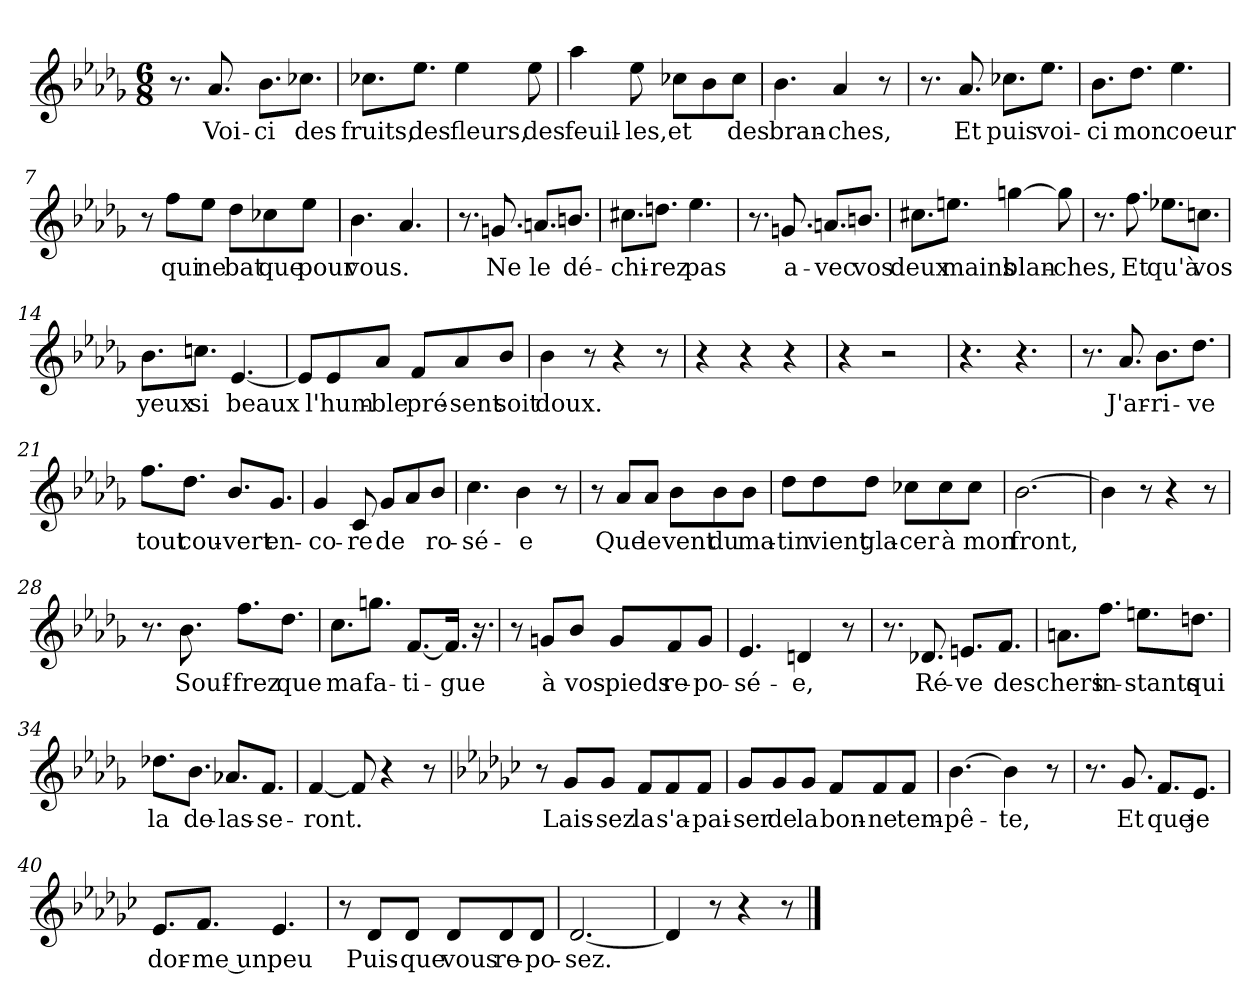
**kern	**text
*part1	*part1
*staff1	*staff1
*clefG2	*
*k[b-e-a-d-g-]	*
*M6/8	*
=1	=1
8.r	.
!	!LO:LY:b
8.a-/	Voi-
!	!LO:LY:b
8.b-\L	-ci
!	!LO:LY:b
8.cc-X\J	des
=2	=2
!	!LO:LY:b
8.cc-X\L	fruits,
!	!LO:LY:b
8.ee-\J	des
!	!LO:LY:b
4ee-\	fleurs,
!	!LO:LY:b
8ee-\	des
=3	=3
!	!LO:LY:b
4aa-\	feuil-
!	!LO:LY:b
8ee-\	-les,
!	!LO:LY:b
8cc-X\L	et
8b-\	.
!	!LO:LY:b
8cc-\J	des
=4	=4
!	!LO:LY:b
4.b-\	bran-
!	!LO:LY:b
4a-/	-ches,
8r	.
=5	=5
8.r	.
!	!LO:LY:b
8.a-/	Et
!	!LO:LY:b
8.cc-X\L	puis
!	!LO:LY:b
8.ee-\J	voi-
=6	=6
!	!LO:LY:b
8.b-\L	-ci
!	!LO:LY:b
8.dd-\J	mon
!	!LO:LY:b
4.ee-\	coeur
!!LO:LB:g=z
=7	=7
8r	.
!	!LO:LY:b
8ff\L	qui
!	!LO:LY:b
8ee-\J	ne
!	!LO:LY:b
8dd-\L	bat
!	!LO:LY:b
8cc-X\	que
!	!LO:LY:b
8ee-\J	pour
=8	=8
!	!LO:LY:b
4.b-\	vous.
4.a-/	.
=9	=9
8.r	.
!	!LO:LY:b
8.gn/	Ne
!	!LO:LY:b
8.an/L	le
!	!LO:LY:b
8.bn/J	dé-
=10	=10
!	!LO:LY:b
8.cc#X\L	-chi-
!	!LO:LY:b
8.ddn\J	-rez
!	!LO:LY:b
4.ee-\	pas
=11	=11
8.r	.
!	!LO:LY:b
8.gn/	a-
!	!LO:LY:b
8.an/L	-vec
!	!LO:LY:b
8.bn/J	vos
=12	=12
!	!LO:LY:b
8.cc#X\L	deux
!	!LO:LY:b
8.een\J	mains
!	!LO:LY:b
[4ggn\	blan-
!	!LO:LY:b
8gg\]	-ches,
!!LO:LB:g=z
=13	=13
8.r	.
!	!LO:LY:b
8.ff\	Et
!	!LO:LY:b
8.ee-X\L	qu'à
!	!LO:LY:b
8.ccn\J	vos
=14	=14
!	!LO:LY:b
8.b-\L	yeux
!	!LO:LY:b
8.ccn\J	si
!	!LO:LY:b
[4.e-/	beaux
=15	=15
8e-/L]	.
!	!LO:LY:b
8e-/	l'hum-
!	!LO:LY:b
8a-/J	-ble
!	!LO:LY:b
8f/L	pré-
!	!LO:LY:b
8a-/	-sent
!	!LO:LY:b
8b-/J	soit
=16	=16
!	!LO:LY:b
4b-\	doux.
8r	.
4r	.
8r	.
=17	=17
4r	.
4r	.
4r	.
=18	=18
4r	.
2r	.
=19	=19
4.r	.
4.r	.
=20	=20
8.r	.
!	!LO:LY:b
8.a-/	J'ar-
!	!LO:LY:b
8.b-\L	-ri-
!	!LO:LY:b
8.dd-\J	-ve
!!LO:LB:g=z
=21	=21
!	!LO:LY:b
8.ff\L	tout
!	!LO:LY:b
8.dd-\J	cou-
!	!LO:LY:b
8.b-/L	-vert
!	!LO:LY:b
8.g-/J	en-
=22	=22
!	!LO:LY:b
4g-/	-co-
!	!LO:LY:b
8c/	-re
!	!LO:LY:b
8g-/L	de
8a-/	.
!	!LO:LY:b
8b-/J	ro-
=23	=23
!	!LO:LY:b
4.cc\	-sé-
!	!LO:LY:b
4b-\	-e
8r	.
=24	=24
8r	.
!	!LO:LY:b
8a-/L	Que
!	!LO:LY:b
8a-/J	le
!	!LO:LY:b
8b-\L	vent
!	!LO:LY:b
8b-\	du
!	!LO:LY:b
8b-\J	ma-
=25	=25
!	!LO:LY:b
8dd-\L	-tin
!	!LO:LY:b
8dd-\	vient
!	!LO:LY:b
8dd-\J	gla-
!	!LO:LY:b
8cc-X\L	-cer
!	!LO:LY:b
8cc-\	à
!	!LO:LY:b
8cc-\J	mon
=26	=26
!	!LO:LY:b
[2.b-\	front,
=27	=27
4b-\]	.
8r	.
4r	.
8r	.
!!LO:LB:g=z
=28	=28
8.r	.
!	!LO:LY:b
8.b-\	Souf-
!	!LO:LY:b
8.ff\L	-frez
!	!LO:LY:b
8.dd-\J	que
=29	=29
!	!LO:LY:b
8.cc\L	ma
!	!LO:LY:b
8.ggn\J	fa-
!	!LO:LY:b
[8.f/L	-ti-
!	!LO:LY:b
16.f/Jk]	-gue
16.r	.
=30	=30
8r	.
!	!LO:LY:b
8gn/L	à
!	!LO:LY:b
8b-/J	vos
!	!LO:LY:b
8g/L	pieds
!	!LO:LY:b
8f/	re-
!	!LO:LY:b
8g/J	-po-
=31	=31
!	!LO:LY:b
4.e-/	-sé-
!	!LO:LY:b
4dn/	-e,
8r	.
=32	=32
8.r	.
!	!LO:LY:b
8.d-X/	Ré-
!	!LO:LY:b
8.en/L	-ve
!	!LO:LY:b
8.f/J	des
=33	=33
!	!LO:LY:b
8.an\L	chers
!	!LO:LY:b
8.ff\J	in-
!	!LO:LY:b
8.een\L	-stants
!	!LO:LY:b
8.ddn\J	qui
!!LO:LB:g=z
=34	=34
!	!LO:LY:b
8.dd-X\L	la
!	!LO:LY:b
8.b-\J	de-
!	!LO:LY:b
8.a-X/L	-las-
!	!LO:LY:b
8.f/J	-se-
=35	=35
!	!LO:LY:b
[4f/	-ront.
8f/]	.
4r	.
8r	.
=36	=36
*k[b-e-a-d-g-c-]	*
8r	.
!	!LO:LY:b
8g-/L	Lais-
!	!LO:LY:b
8g-/J	-sez
!	!LO:LY:b
8f/L	la
!	!LO:LY:b
8f/	s'a-
!	!LO:LY:b
8f/J	-pai-
=37	=37
!	!LO:LY:b
8g-/L	-ser
!	!LO:LY:b
8g-/	de
!	!LO:LY:b
8g-/J	la
!	!LO:LY:b
8f/L	bon-
!	!LO:LY:b
8f/	-ne
!	!LO:LY:b
8f/J	tem-
=38	=38
!	!LO:LY:b
[4.b-\	-pê-
!	!LO:LY:b
4b-\]	-te,
8r	.
=39	=39
8.r	.
!	!LO:LY:b
8.g-/	Et
!	!LO:LY:b
8.f/L	que
!	!LO:LY:b
8.e-/J	je
!!LO:LB:g=z
=40	=40
!	!LO:LY:b
8.e-/L	dor-
!	!LO:LY:b
8.f/J	-me un
!	!LO:LY:b
4.e-/	peu
=41	=41
8r	.
!	!LO:LY:b
8d-/L	Puis-
!	!LO:LY:b
8d-/J	-que
!	!LO:LY:b
8d-/L	vous
!	!LO:LY:b
8d-/	re-
!	!LO:LY:b
8d-/J	-po-
=42	=42
!	!LO:LY:b
[2.d-/	-sez.
=43	=43
4d-/]	.
8r	.
4r	.
8r	.
==	==
*-	*-
